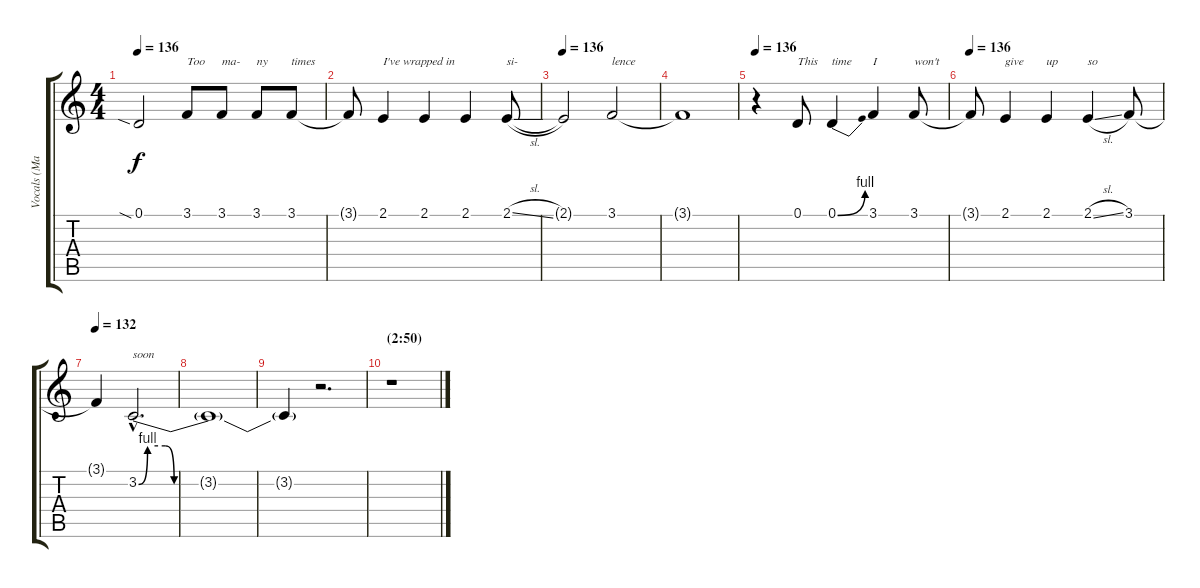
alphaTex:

\track ("Vocals (Main)" "Vocals (Ma") {instrument violin}
\staff {score tabs}
\tuning (D4 A3 F3 C3 G2 C2) {hide}
\ts (4 4)
\tempo 136
\clef g2
\ks c
0.1{sia}.2{dy f} 3.1.8{txt "Too"} 3.1.8{txt "ma-"} 3.1.8{txt "ny"} 3.1.8{txt "times"} |
3.1{t}.8 2.1.4{txt "I've wrapped in"} 2.1.4 2.1.4 2.1{sl}.8{txt "si-"} |
\tempo 136
2.1{t}.2 3.1.2{txt "lence"} |
3.1{t}.1 |
\tempo 136
r.4 0.1.8{txt "This"} 0.1{be (bend 0 0 60 4)}.4{txt "time"} 3.1.4{txt "I"} 3.1.8{txt "won't"} |
\tempo 136
3.1{t}.8 2.1.4{txt "give"} 2.1.4{txt "up"} 2.1{sl}.4{txt "so"} 3.1.8 |
\tempo 132
3.1{t}.4 3.2{be (custom 0 0 3 4 9 4 12 0 60 0) hac}.2{d txt "soon"} |
3.2{t}.1 |
3.2{t}.4 r.2{d} |
\section ("" "(2:50)")
r.1
